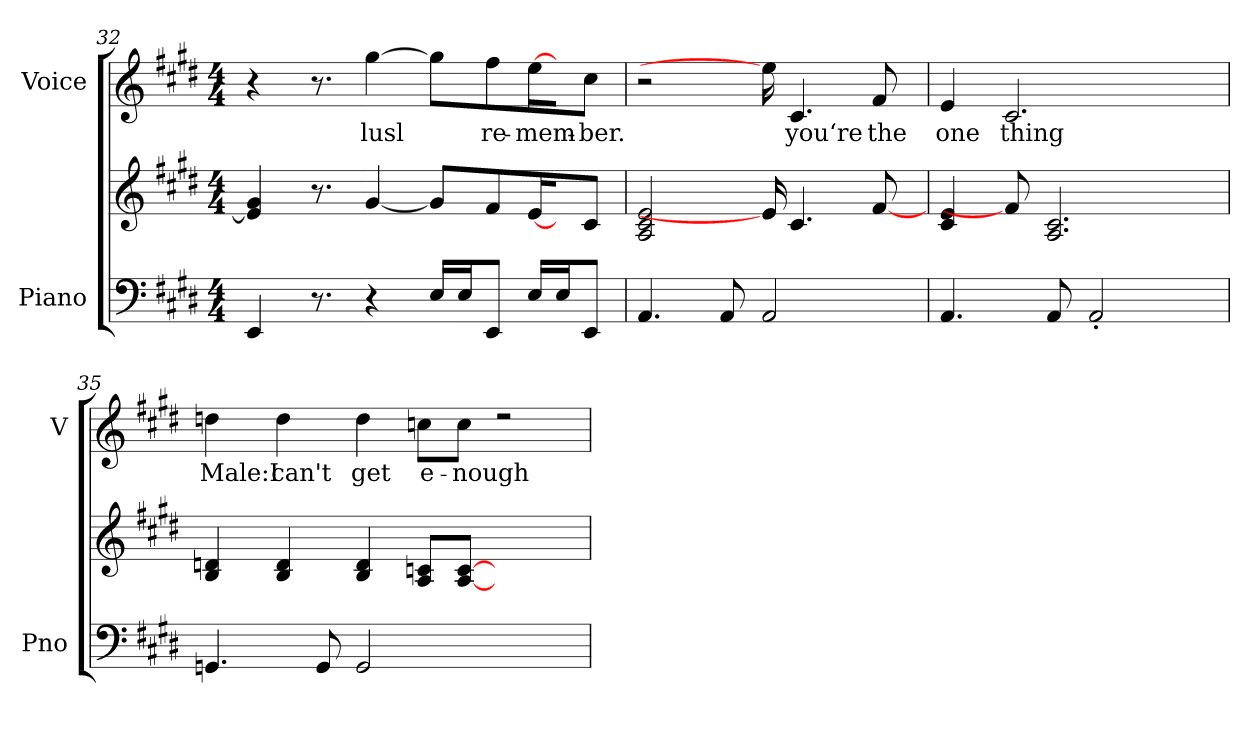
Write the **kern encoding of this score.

**kern	**kern	**kern	**text
*part2	*part2	*part1	*part1
*staff3	*staff2	*staff1	*staff1
*I"Piano	*	*I"Voice	*
*I'Pno	*	*I'V	*
*clefF4	*clefG2	*clefG2	*
*k[f#c#g#d#]	*k[f#c#g#d#]	*k[f#c#g#d#]	*
*M4/4	*M4/4	*M4/4	*
=32	=32	=32	=32
4EE/	4e/] 4g#/	4r	.
8.r	8.r	8.r	.
!	!	!	!LO:LY:b
4rC	[<4g#/	[>4gg#\	lusl
16E/LL	8g#/L]	8gg#\L]	.
16E/J	.	.	.
!	!	!	!LO:LY:b
8EE/J	8f#/	8ff#\	re-
!	!	!	!LO:LY:b
16E/LL	[16e/	[16ee\	-mem-
16E/J	16ryy	16ryy	.
!	!	!	!LO:LY:b
8EE/J	8c#/J	8cc#\J	-ber.
=33	=33	=33	=33
4.AA/	2A/ 2c#/ 2e/	2r	.
8AA/	.	.	.
2AA/	16e/]	16ee\]	.
!	!	!	!LO:LY:b
.	4.c#/	4.c#/	you‘re
!	!	!	!LO:LY:b
.	[8f#/	8f#/	the
16ryy	.	.	.
!!LO:LB:g=z
=34	=34	=34	=34
!	!	!	!LO:LY:b
4.AA/	4c#/ 4e/	4e/	one
!	!	!	!LO:LY:b
.	8f#/]	2.c#/	thing
8AA/	2.A/ 2.c#/	.	.
2AA'</	.	.	.
8ryy	.	8ryy	.
=35	=35	=35	=35
!	!	!	!LO:LY:b
4.GGn/	4B/ 4dn/	4ddn\	Male:I
!	!	!	!LO:LY:b
.	4B/ 4d/	4dd\	can't
8GG/	.	.	.
!	!	!	!LO:LY:b
2GG/	4B/ 4d/	4dd\	get
!	!	!	!LO:LY:b
.	8A/ 8cn/L	8ccn\L	e-
!	!	!	!LO:LY:b
.	[<8A/ [>8c/J	8cc\J	-nough-
2ryy	2ryy	2rdd	.
=	=	=	=
*-	*-	*-	*-
